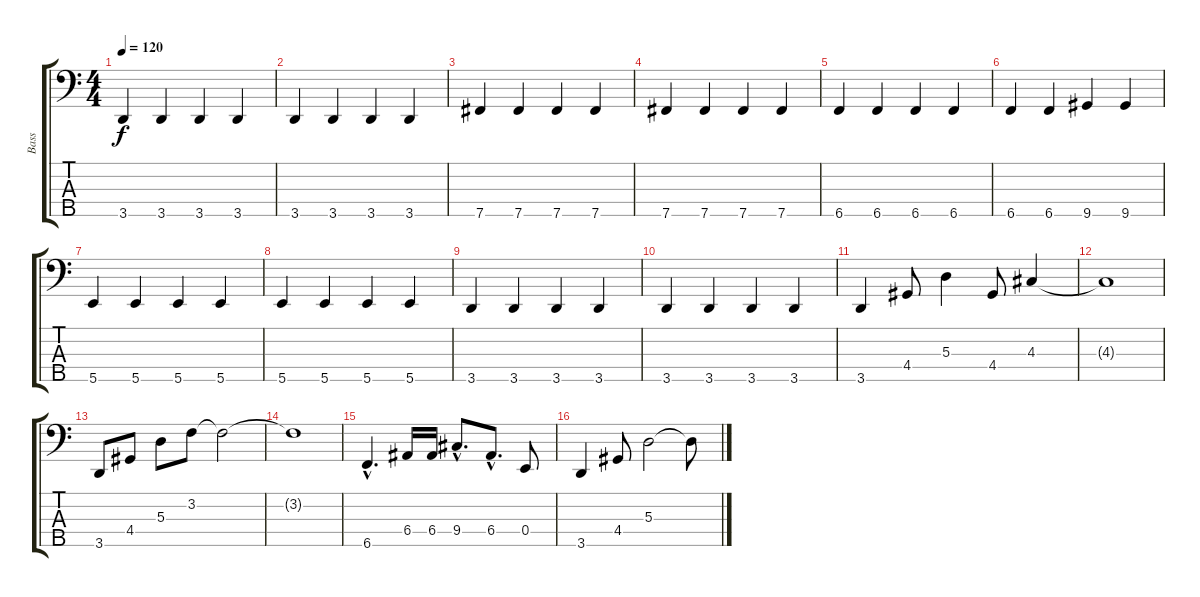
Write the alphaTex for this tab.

\track ("Bass" "Bass") {instrument electricbassfinger}
\staff {score tabs}
\tuning (G2 D2 A1 E1 B0) {hide}
\ts (4 4)
\tempo 120
\clef f4
\ks c
3.5.4{dy f} 3.5.4 3.5.4 3.5.4 |
3.5.4 3.5.4 3.5.4 3.5.4 |
7.5.4 7.5.4 7.5.4 7.5.4 |
7.5.4 7.5.4 7.5.4 7.5.4 |
6.5.4 6.5.4 6.5.4 6.5.4 |
6.5.4 6.5.4 9.5.4 9.5.4 |
5.5.4 5.5.4 5.5.4 5.5.4 |
5.5.4 5.5.4 5.5.4 5.5.4 |
3.5.4 3.5.4 3.5.4 3.5.4 |
3.5.4 3.5.4 3.5.4 3.5.4 |
3.5.4 4.4.8 5.3.4 4.4.8 4.3.4 |
4.3{t}.1 |
3.5.8 4.4.8 5.3.8 3.2.8 3.2{t}.2 |
3.2{t}.1 |
6.5{hac}.4{d} 6.4.16 6.4.16 9.4{hac}.8{d} 6.4{hac}.8{d} 0.4.8 |
3.5.4 4.4.8 5.3.2 5.3{t}.8
